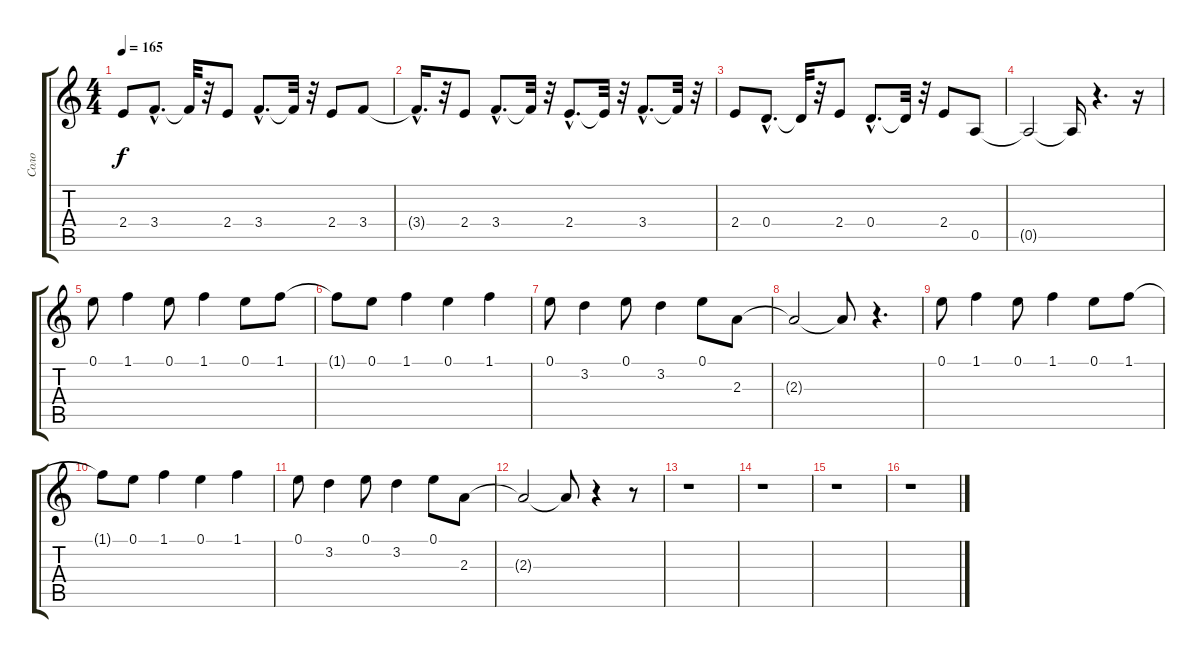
\track ("Соло" "Соло") {instrument distortionguitar}
\staff {score tabs}
\tuning (E4 B3 G3 D3 A2 E2) {hide}
\ts (4 4)
\tempo 165
\clef g2
\ks c
2.4.8{dy f} 3.4{hac}.8{d} 3.4{t}.32 r.32 2.4.8 3.4{hac}.8{d} 3.4{t}.32 r.32 2.4.8 3.4.8 |
3.4{hac t}.16{d} r.32 2.4.8 3.4{hac}.8{d} 3.4{t}.32 r.32 2.4{hac}.8{d} 2.4{t}.32 r.32 3.4{hac}.8{d} 3.4{t}.32 r.32 |
2.4.8 0.4{hac}.8{d} 0.4{t}.32 r.32 2.4.8 0.4{hac}.8{d} 0.4{t}.32 r.32 2.4.8 0.5.8 |
0.5{t}.2 0.5{t}.16 r.4{d} r.16 |
0.1.8 1.1.4 0.1.8 1.1.4 0.1.8 1.1.8 |
1.1{t}.8 0.1.8 1.1.4 0.1.4 1.1.4 |
0.1.8 3.2.4 0.1.8 3.2.4 0.1.8 2.3.8 |
2.3{t}.2 2.3{t}.8 r.4{d} |
0.1.8 1.1.4 0.1.8 1.1.4 0.1.8 1.1.8 |
1.1{t}.8 0.1.8 1.1.4 0.1.4 1.1.4 |
0.1.8 3.2.4 0.1.8 3.2.4 0.1.8 2.3.8 |
2.3{t}.2 2.3{t}.8 r.4 r.8 |
r.1 |
r.1 |
r.1 |
r.1
